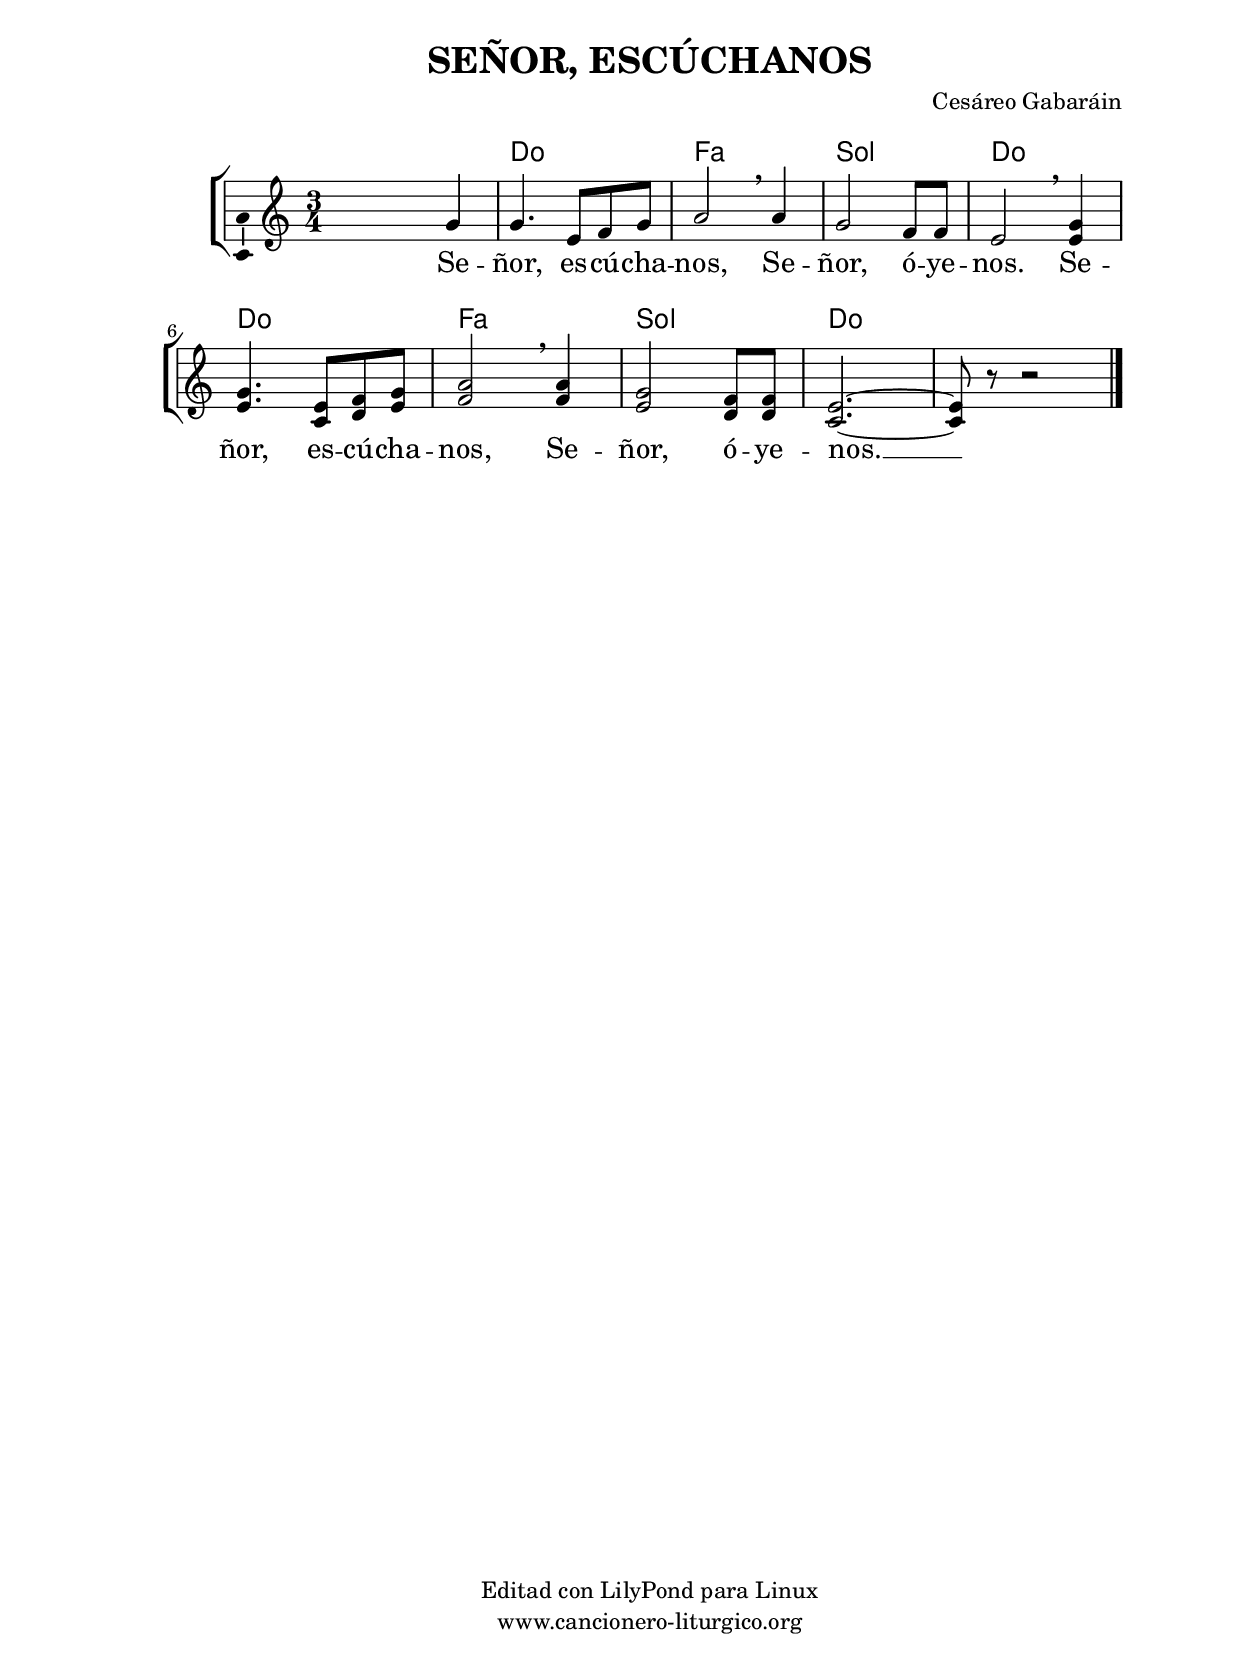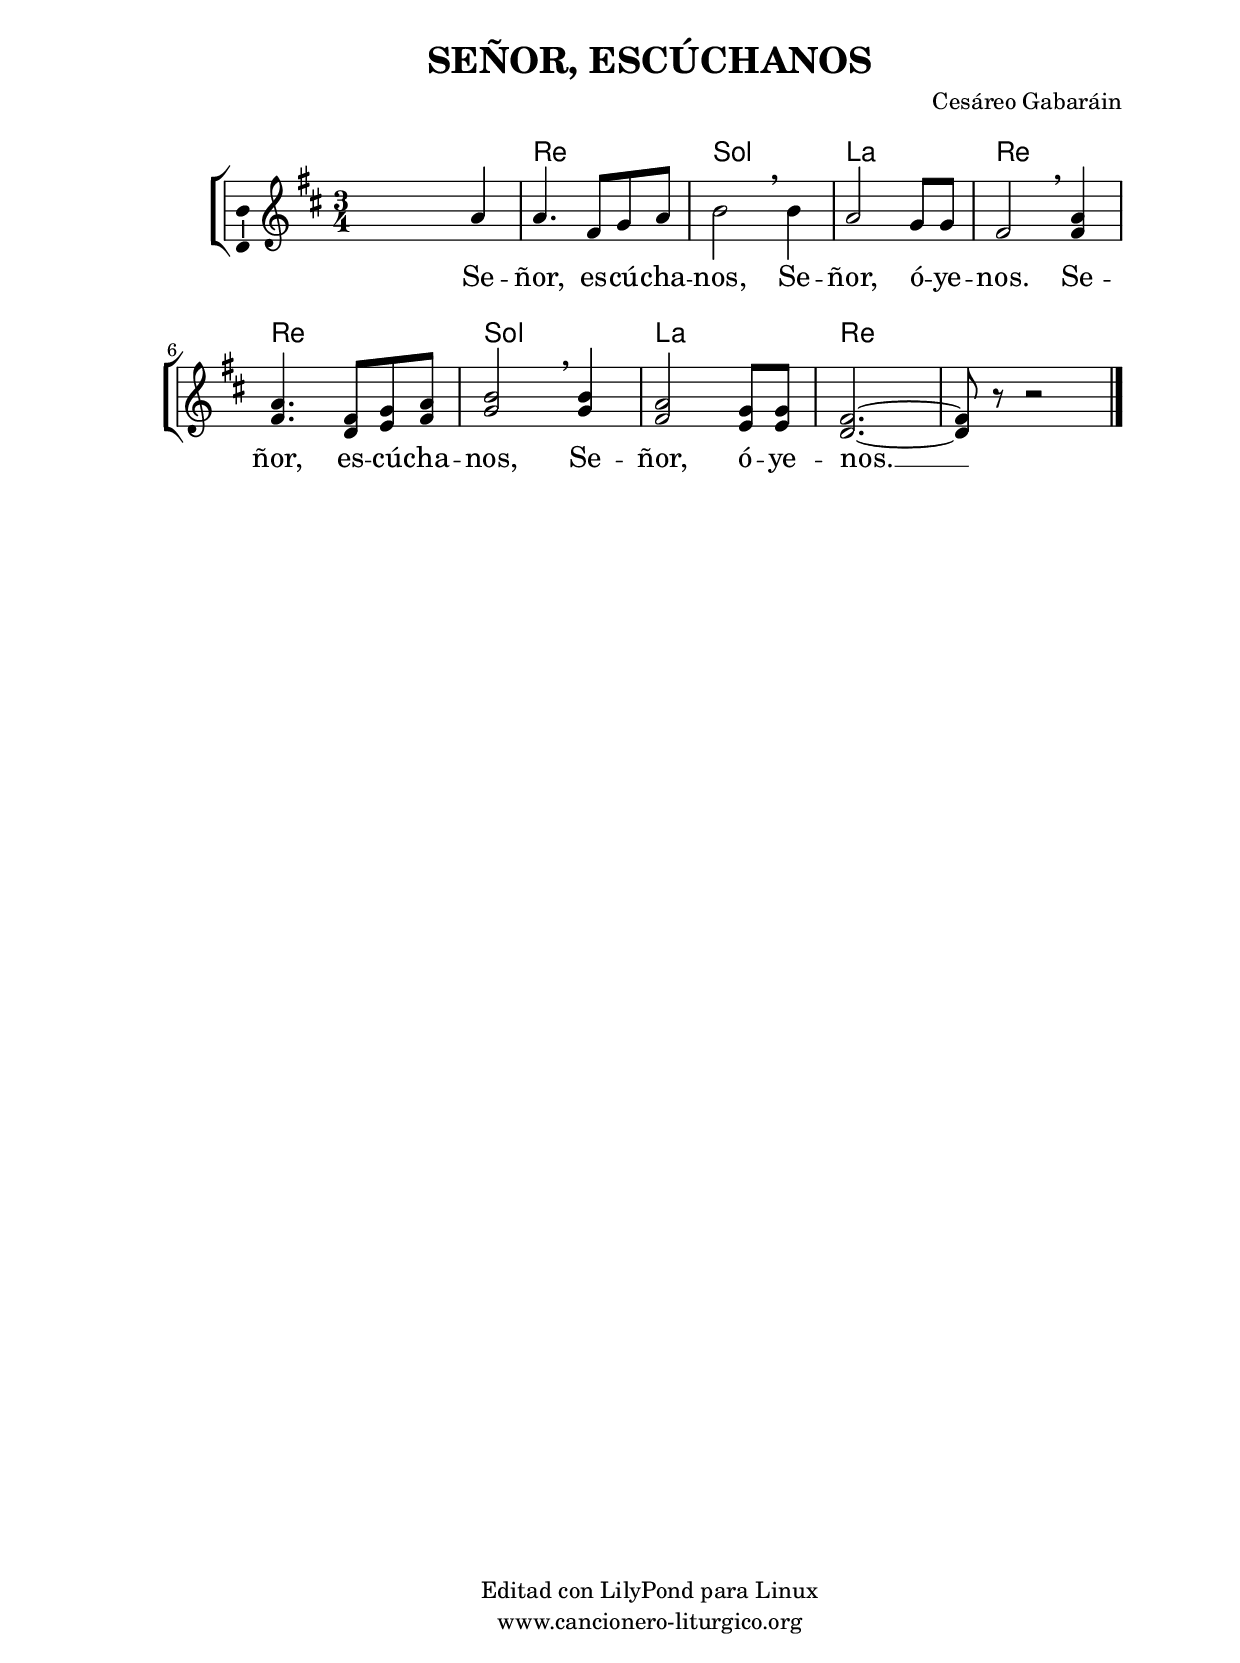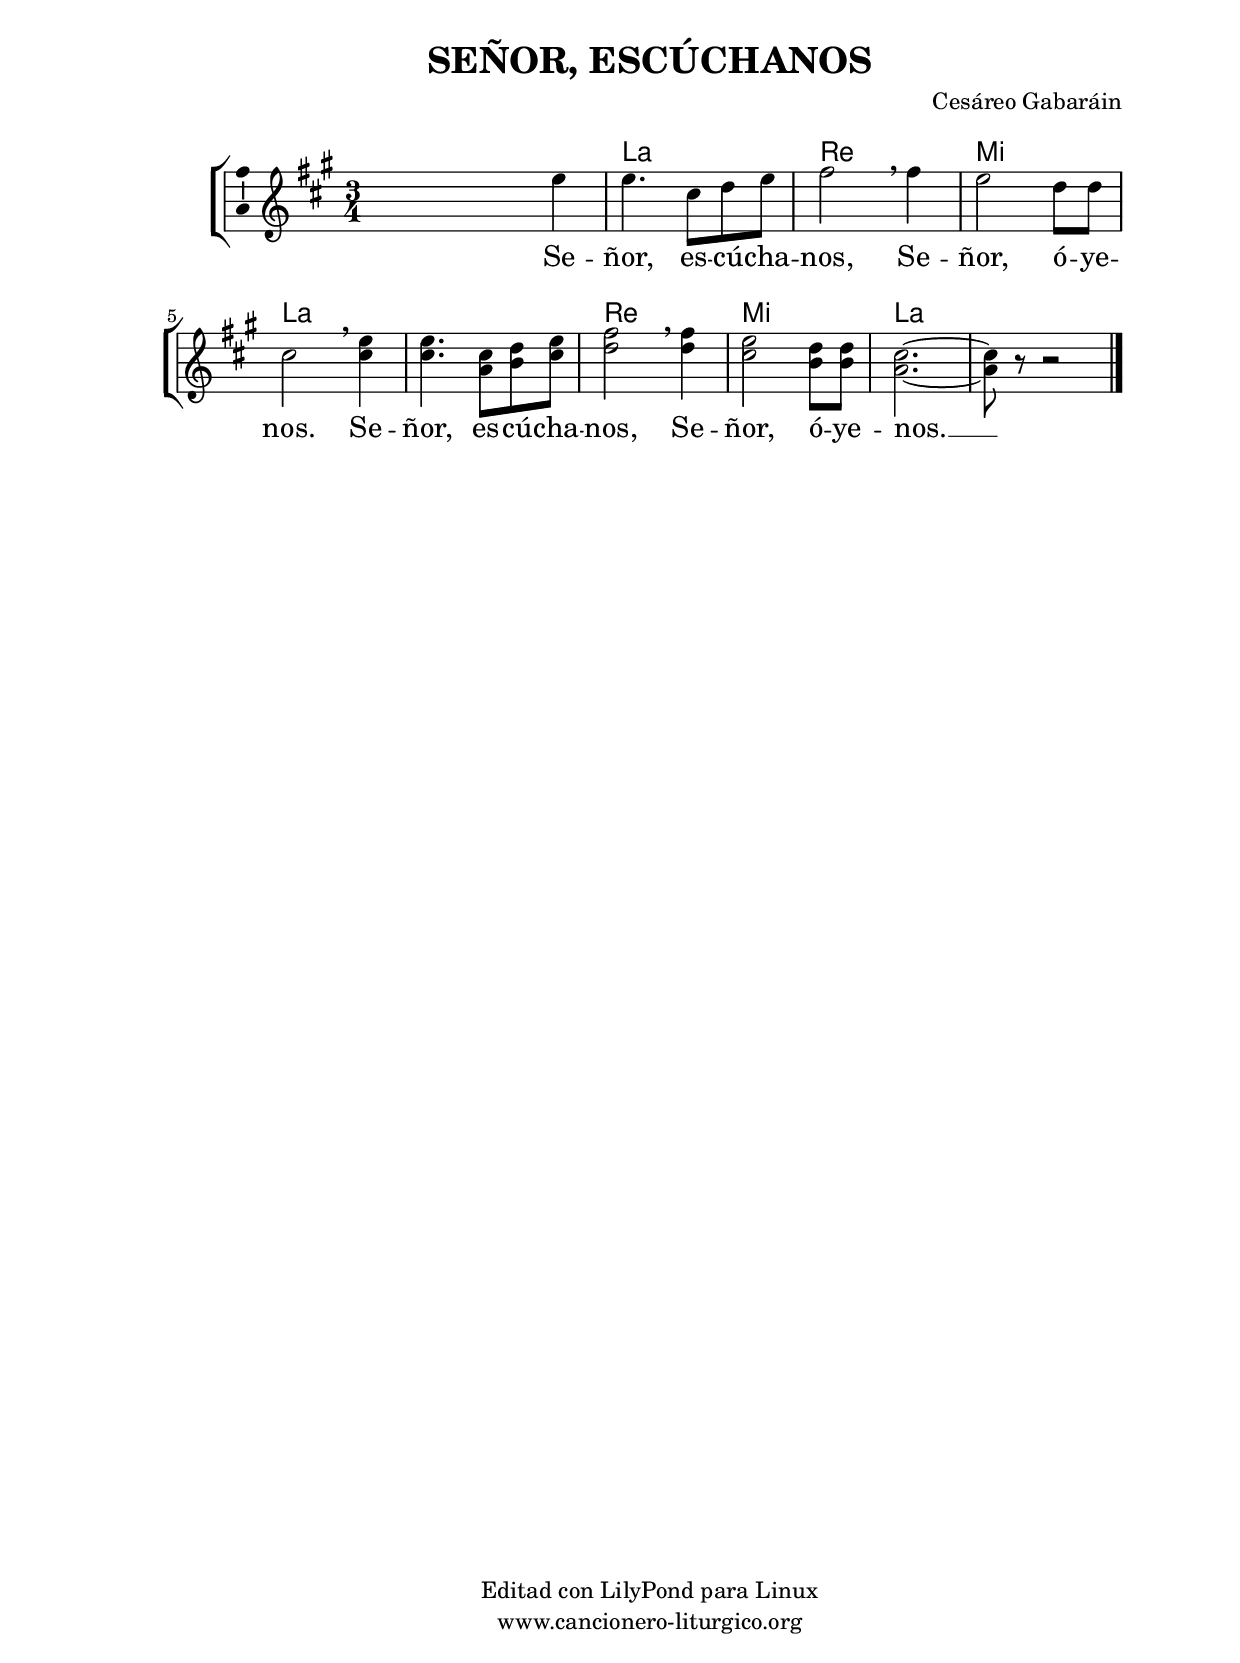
%
%para convertir .midi en .wav:
%timidity filename.midi -Ow -o finename.wav
%
%
%Para convertir de .wav a .mp3:
%lame -h -m j filename.wav
%
%
%para escuchar el midi:
%timidity nombrefichero.midi
%


%versión de lilypond para la que se ha escrito esta partitura:
\version "2.16.0"

	%Tamaño papel
	#(set-default-paper-size "a4")
	%Tamaño partitura
	#(set-global-staff-size 20)
	%No responde al pulsar sobre una nota
	#(ly:set-option 'point-and-click #f)

%parámetros del encabezamiento:
\header {
	title = "SEÑOR, ESCÚCHANOS"
	subtitle = ""
	composer = "Cesáreo Gabaráin"
	poet = ""
	meter = ""
	arranger = ""
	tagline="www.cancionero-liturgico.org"
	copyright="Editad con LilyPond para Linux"
	}

%%%%%%para incluir divisiones gregorianas
%%%%%\include "gregorian.ly"

%parámetros asociados al papel:
\paper  {
	oddHeaderMarkup = \markup {\fill-line { \on-the-fly #not-first-page \fromproperty #'header:title \on-the-fly #not-first-page \fromproperty #'header:composer }}
	evenHeaderMarkup = \markup {\fill-line { \fromproperty #'header:composer \fromproperty #'header:title }}
	#(set-paper-size "a4")
	print-page-number = ##f
	first-page-number = 1
	print-first-page-number = ##f
%	head-separation = 3.0 \cm
	top-margin = 2.0 \cm
	bottom-margin = 0.5\cm
%%%	bottom-margin = -0.0\cm
	left-margin = 3.0 \cm
	line-width = 16.0 \cm 
	indent = 8\mm
	interscoreline = 2.\mm
	between-system-space = 15\mm
%	para que las partituras no llenen la hoja:
	ragged-bottom = ##t
%	idem para la última hoja:
	ragged-last-bottom = ##f
%	para que las partituras llenen el ancho del papel:
	ragged-last = ##f
	after-title-space = 2.5 \cm
%page-count=1
%system-count=8

	%Flexible Vertical Spacing
%	markup-markup-spacing =
%	#'((basic-distance . 15) (minimum-distance . 15) (padding . 3))
	markup-system-spacing =
	#'((basic-distance . 15) (minimum-distance . 15) (padding . 3))
	system-system-spacing =
	#'((basic-distance . 15) (minimum-distance . 15) (padding . 3))
	score-system-spacing =
	#'((basic-distance . 15) (minimum-distance . 15) (padding . 5))
%	top-system-spacing = % header
%	#'((basic-distance . 8) (minimum-distance . 0) (padding . 0))
%	top-markup-spacing =
%	#'((basic-distance . 20) (minimum-distance . 20) (padding . 0))
	last-bottom-spacing = % footer
	#'((basic-distance . 5) (minimum-distance . 5) (padding . 0))
%	score-markup-spacing =
%	#'((basic-distance . 16) (minimum-distance . 13) (padding . 0))

	}


%parámetros que afectan a toda la partitura:
global =  {
	%clave de sol (G):
	\clef G
	%armadura:
%%%	\transpose c d
%%%%%	\key d \major
	\key c \major
	\tempo 4=100
	\set Score.tempoHideNote = ##t
	}


acordes = {
	\italianChords
	\chordmode {
%%%	\transpose c d
{

%%%%%d2 s2 s4 g2
%%%%%s2 s8 d4 a4.:7 d2

s2.
c2. f g c
c2. f g c s

}
	}
}

%%%%%Esta es la melodía copiada del CLN
%%%%%melodia =
%%%%%%%%	\transpose c d
%%%%%{
%%%%%\relative c''{
%%%%%\time 7/4
%%%%%
%%%%%<<
%%%%%{
%%%%%s2 a8 a4 fis8 g a b2
%%%%%\divisioMaior
%%%%%s2 a8 a4 g g8 fis2 s2
%%%%%}
%%%%%{
%%%%%s2 fis8 fis4 d8 e fis g2
%%%%%\divisioMaior
%%%%%s2 fis8 fis4 e e8 d2 s2
%%%%%}
%%%%%>>
%%%%%s2
%%%%%\finalis
%%%%%
%%%%%\bar "|."
%%%%%}
%%%%%}
%%%%%

melodia =
%%%	\transpose c d
{
\relative c''{
\time 3/4

s2 g4
g4. e8 f g
a2 \breathe a4
g2 f8 f
e2 \breathe

<<
{
g4
g4. e8 f g
a2 \breathe a4
g2 f8 f
e2.~
e8 r8 r2
}
{
e4
e4. c8 d e
f2 \breathe f4
e2 d8 d
c2.~
c8 r8 r2
}
>>

\bar "|."
}
}

%%%%%La letra del canto del CLN corresponde a las dos primeras líneas:
texto = \lyricmode {
Se -- ñor, es -- cú -- cha -- nos,
Se -- ñor, ó -- ye -- nos.
Se -- ñor, es -- cú -- cha -- nos,
Se -- ñor, ó -- ye -- nos. __

}


acordesStaff = \context ChordNames = acordesStaff <<
	\set chordChanges = ##t
	\acordes
	>>


vozStaff = \context Voice = vozStaff
\with {\consists "Ambitus_engraver"}
<<
%	\set Staff.instrumentName = ""
%	\set Staff.shortInstrumentName = ""
%	\set Staff.midiInstrument = #"cbrinet"
%	\set Staff.midiInstrument = #"cello"
%	\set Staff.midiInstrument = #"flute"
	\set Staff.midiInstrument = #"electric guitar (jazz)"
%	\set Staff.midiInstrument = #"english horn"
%	\set Staff.midiInstrument = #"violin"
%	\set Staff.midiInstrument = #"glockenspiel"
	\set Staff.midiMinimumVolume = #0.7
	\set Staff.midiMaximumVolume = #0.9
	\global
	\melodia
	>>

textoStaff = \context Lyrics = textoStaff <<
	\lyricsto vozStaff \texto
	>>


\book {
	\score {
		\context ChoirStaff {
			\override StaffGroup.SystemStartBracket #'collapse-height = #1
			\override Score.SystemStartBar #'collapse-height = #1
			<<
			\acordesStaff
			\vozStaff
			\textoStaff
			>>
			}
		\layout {
	    		\context {
				\Lyrics
				\override LyricText #'font-size = #2
				}
	   		 \context {
				\Score
				\override StaffSymbol #'staff-space = #(magstep +3)
				}
%%%%%Esto estaba en el antiguo canto del CLN:
%%%%%			 \context {
%%%%%				\Staff
%%%%%				\remove "Time_signature_engraver"
%%%%%				\override BarLine #'transparent = ##t
%%%%%				}
			}
		}
	\score {
		\unfoldRepeats
		\context ChoirStaff {
			<<
			\acordesStaff
			\vozStaff
			>>
			}
		\midi {
	  		\context {
	  			\Score
				tempoWholesPerMinute = #(ly:make-moment 70 4)
				}
			}
		}
	}



#(define output-suffix "C")
\book {
	\score {
		\context ChoirStaff {
			\override StaffGroup.SystemStartBracket #'collapse-height = #1
			\override Score.SystemStartBar #'collapse-height = #1
\transpose c d
			<<
			\acordesStaff
			\vozStaff
			\textoStaff
			>>
			}
		\layout {
	    		\context {
				\Lyrics
				\override LyricText #'font-size = #2
				}
	   		 \context {
				\Score
				\override StaffSymbol #'staff-space = #(magstep +3)
				}
%%%%%Esto estaba en el antiguo canto del CLN:
%%%%%			 \context {
%%%%%				\Staff
%%%%%				\remove "Time_signature_engraver"
%%%%%				\override BarLine #'transparent = ##t
%%%%%				}
			}
		}
	}

#(define output-suffix "S")
\book {
	\score {
		\context ChoirStaff {
			\override StaffGroup.SystemStartBracket #'collapse-height = #1
			\override Score.SystemStartBar #'collapse-height = #1
\transpose c a
			<<
			\acordesStaff
			\vozStaff
			\textoStaff
			>>
			}
		\layout {
	    		\context {
				\Lyrics
				\override LyricText #'font-size = #2
				}
	   		 \context {
				\Score
				\override StaffSymbol #'staff-space = #(magstep +3)
				}
%%%%%Esto estaba en el antiguo canto del CLN:
%%%%%			 \context {
%%%%%				\Staff
%%%%%				\remove "Time_signature_engraver"
%%%%%				\override BarLine #'transparent = ##t
%%%%%				}
			}
		}
	}


